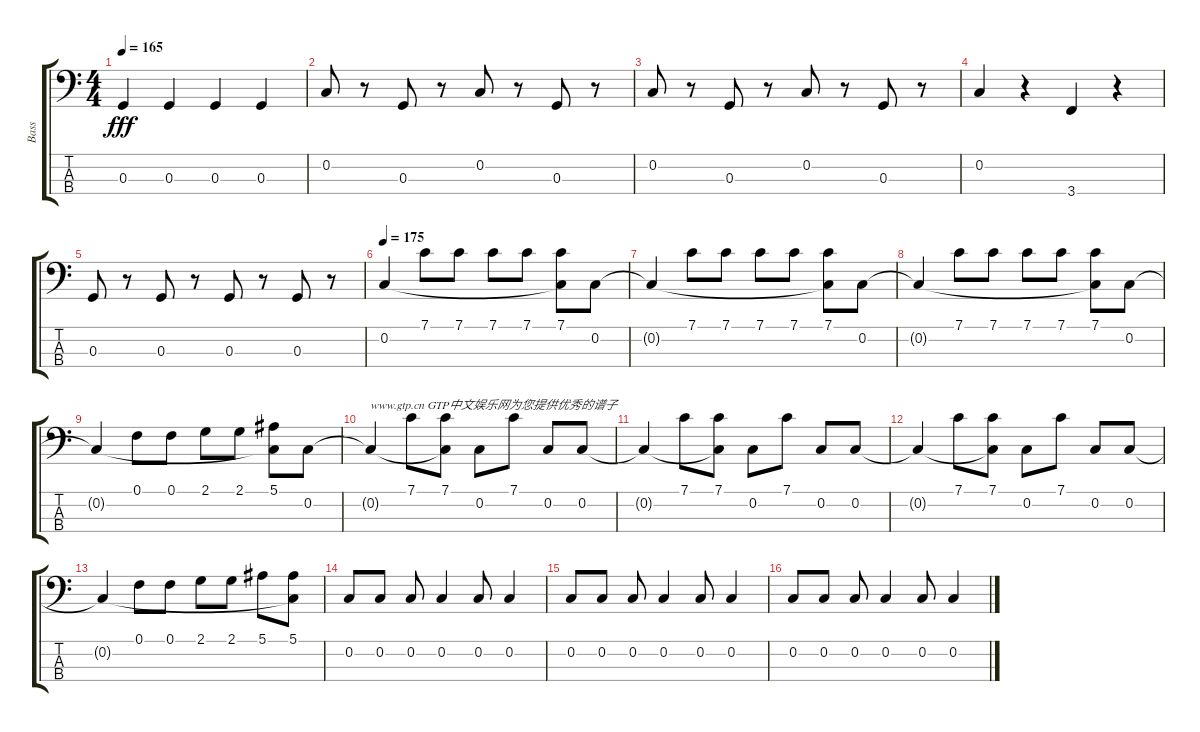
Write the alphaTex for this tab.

\track ("Bass" "Bass") {instrument electricbassfinger}
\staff {score tabs}
\tuning (F2 C2 G1 D1) {hide}
\ts (4 4)
\tempo 165
\clef f4
\ks c
0.3.4{dy fff} 0.3.4 0.3.4 0.3.4 |
0.2.8 r.8 0.3.8 r.8 0.2.8 r.8 0.3.8 r.8 |
0.2.8 r.8 0.3.8 r.8 0.2.8 r.8 0.3.8 r.8 |
0.2.4 r.4 3.4.4 r.4 |
0.3.8 r.8 0.3.8 r.8 0.3.8 r.8 0.3.8 r.8 |
\tempo 175
0.2.4 7.1.8 7.1.8 7.1.8 7.1.8 (7.1 0.2{t}).8 0.2.8 |
0.2{t}.4 7.1.8 7.1.8 7.1.8 7.1.8 (7.1 0.2{t}).8 0.2.8 |
0.2{t}.4 7.1.8 7.1.8 7.1.8 7.1.8 (7.1 0.2{t}).8 0.2.8 |
0.2{t}.4 0.1.8 0.1.8 2.1.8 2.1.8 (5.1 0.2{t}).8 0.2.8 |
0.2{t}.4{txt "www.gtp.cn GTP中文娱乐网为您提供优秀的谱子"} 7.1.8 (7.1 0.2{t}).8 0.2.8 7.1.8 0.2.8 0.2.8 |
0.2{t}.4 7.1.8 (7.1 0.2{t}).8 0.2.8 7.1.8 0.2.8 0.2.8 |
0.2{t}.4 7.1.8 (7.1 0.2{t}).8 0.2.8 7.1.8 0.2.8 0.2.8 |
0.2{t}.4 0.1.8 0.1.8 2.1.8 2.1.8 5.1.8 (5.1 0.2{t}).8 |
0.2.8 0.2.8 0.2.8 0.2.4 0.2.8 0.2.4 |
0.2.8 0.2.8 0.2.8 0.2.4 0.2.8 0.2.4 |
0.2.8 0.2.8 0.2.8 0.2.4 0.2.8 0.2.4
